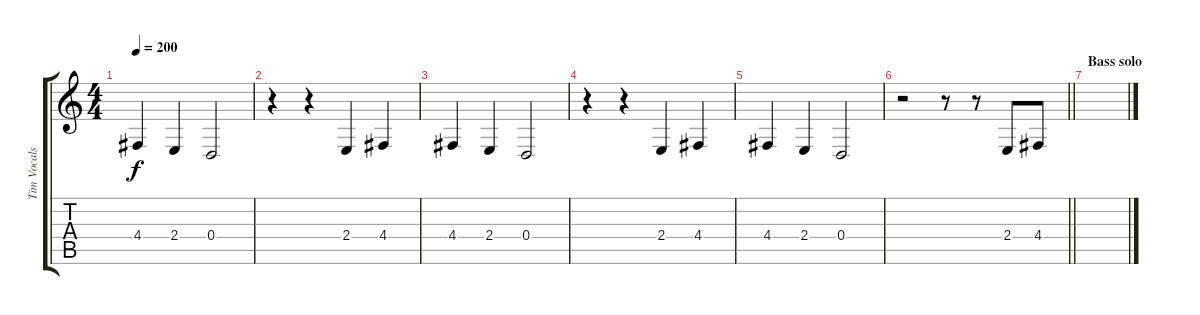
\track ("Tim Vocals" "Tim Vocals") {instrument lead6voice}
\staff {score tabs}
\tuning (E4 B3 G3 D3 A2 E2) {hide}
\ts (4 4)
\tempo 200
\clef g2
\ks c
4.4{t}.4{dy f} 2.4.4 0.4.2 |
r.4 r.4 2.4.4 4.4.4 |
4.4.4 2.4.4 0.4.2 |
r.4 r.4 2.4.4 4.4.4 |
4.4.4 2.4.4 0.4.2 |
\barLineRight lightlight
r.2 r.8 r.8 2.4.8 4.4.8 |
\section ("" "Bass solo")
